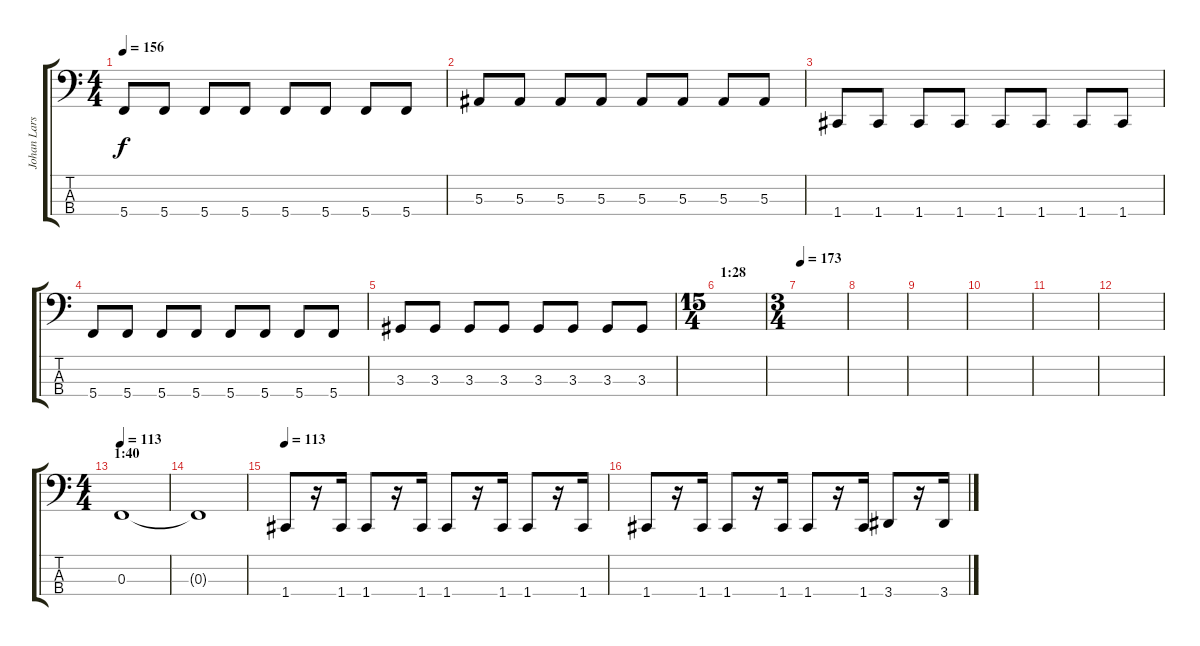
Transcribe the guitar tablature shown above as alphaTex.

\track ("Johan Larsson" "Johan Lars") {instrument electricbassfinger}
\staff {score tabs}
\tuning (Eb2 Bb1 F1 C1) {hide}
\ts (4 4)
\tempo 156
\clef f4
\ks c
5.4.8{dy f} 5.4.8 5.4.8 5.4.8 5.4.8 5.4.8 5.4.8 5.4.8 |
5.3.8 5.3.8 5.3.8 5.3.8 5.3.8 5.3.8 5.3.8 5.3.8 |
1.4.8 1.4.8 1.4.8 1.4.8 1.4.8 1.4.8 1.4.8 1.4.8 |
5.4.8 5.4.8 5.4.8 5.4.8 5.4.8 5.4.8 5.4.8 5.4.8 |
3.3.8 3.3.8 3.3.8 3.3.8 3.3.8 3.3.8 3.3.8 3.3.8 |
\ts (15 4)
\section ("" "1:28")
|
\ts (3 4)
\tempo 173
|
|
|
|
|
|
\ts (4 4)
\section ("" "1:40")
\tempo 113
0.3.1 |
0.3{t}.1 |
\tempo 113
1.4.8 r.16 1.4.16 1.4.8 r.16 1.4.16 1.4.8 r.16 1.4.16 1.4.8 r.16 1.4.16 |
1.4.8 r.16 1.4.16 1.4.8 r.16 1.4.16 1.4.8 r.16 1.4.16 3.4.8 r.16 3.4.16
